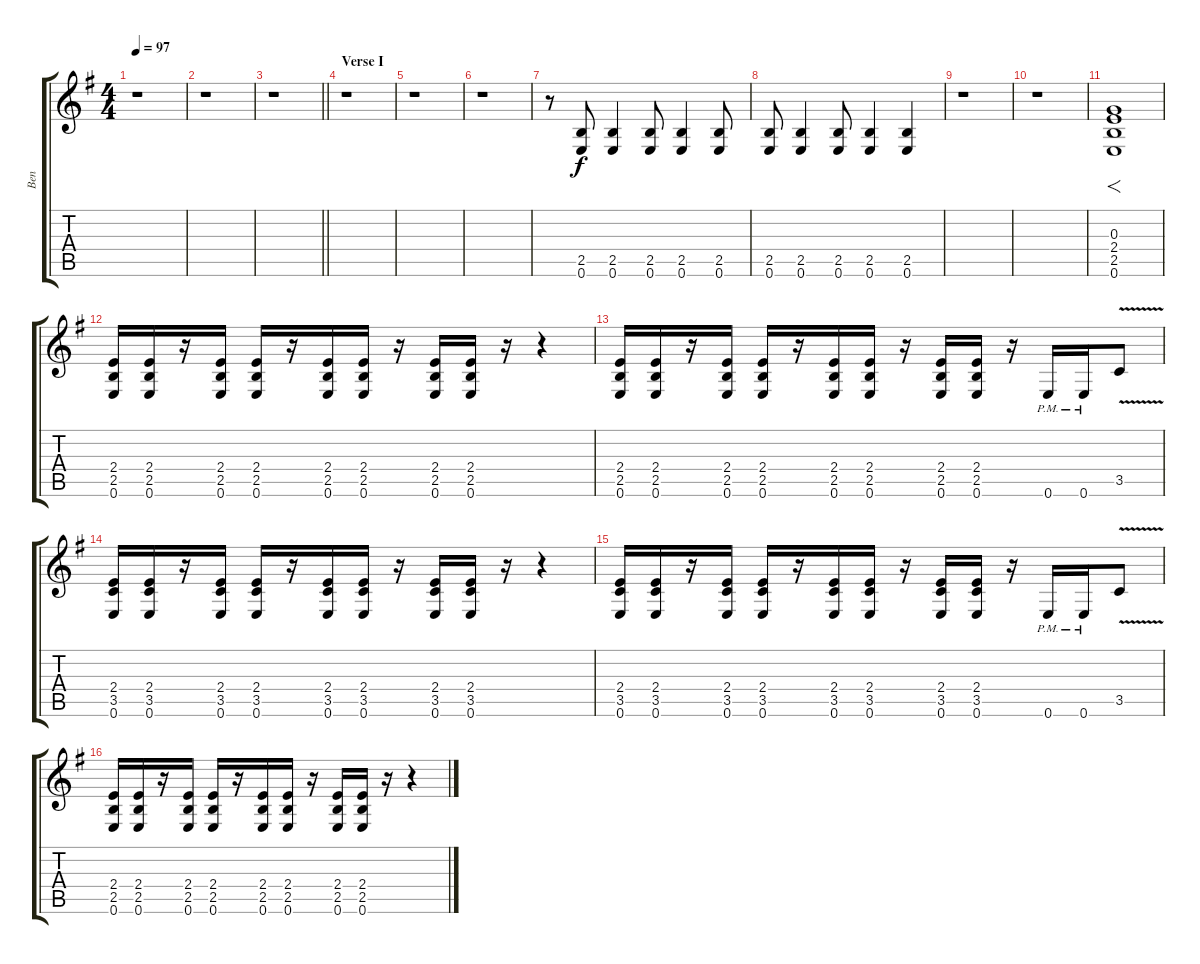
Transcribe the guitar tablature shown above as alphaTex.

\track ("Ben" "Ben") {instrument distortionguitar}
\staff {score tabs}
\tuning (E4 B3 G3 D3 A2 E2) {hide}
\ts (4 4)
\tempo 97
\clef g2
\ks g
r.1{dy f} |
r.1 |
\barLineRight lightlight
r.1 |
\section ("" "Verse I")
r.1 |
r.1 |
r.1 |
r.8 (2.5 0.6).8{volume 11 balance 5} (2.5 0.6).4 (2.5 0.6).8{balance 10} (2.5 0.6).4 (2.5 0.6).8 |
(2.5 0.6).8{volume 5 balance 5} (2.5 0.6).4 (2.5 0.6).8{balance 10} (2.5 0.6).4 (2.5 0.6).4 |
r.1{volume 13} |
r.1 |
(0.3 2.4 2.5 0.6).1{f} |
(2.4 2.5 0.6).16 (2.4 2.5 0.6).16 r.16 (2.4 2.5 0.6).16 (2.4 2.5 0.6).16 r.16 (2.4 2.5 0.6).16 (2.4 2.5 0.6).16 r.16 (2.4 2.5 0.6).16 (2.4 2.5 0.6).16 r.16 r.4 |
(2.4 2.5 0.6).16 (2.4 2.5 0.6).16 r.16 (2.4 2.5 0.6).16 (2.4 2.5 0.6).16 r.16 (2.4 2.5 0.6).16 (2.4 2.5 0.6).16 r.16 (2.4 2.5 0.6).16 (2.4 2.5 0.6).16 r.16 0.6{pm}.16 0.6{pm}.16 3.5{v}.8 |
(2.4 3.5 0.6).16 (2.4 3.5 0.6).16 r.16 (2.4 3.5 0.6).16 (2.4 3.5 0.6).16 r.16 (2.4 3.5 0.6).16 (2.4 3.5 0.6).16 r.16 (2.4 3.5 0.6).16 (2.4 3.5 0.6).16 r.16 r.4 |
(2.4 3.5 0.6).16 (2.4 3.5 0.6).16 r.16 (2.4 3.5 0.6).16 (2.4 3.5 0.6).16 r.16 (2.4 3.5 0.6).16 (2.4 3.5 0.6).16 r.16 (2.4 3.5 0.6).16 (2.4 3.5 0.6).16 r.16 0.6{pm}.16 0.6{pm}.16 3.5{v}.8 |
(2.4 2.5 0.6).16 (2.4 2.5 0.6).16 r.16 (2.4 2.5 0.6).16 (2.4 2.5 0.6).16 r.16 (2.4 2.5 0.6).16 (2.4 2.5 0.6).16 r.16 (2.4 2.5 0.6).16 (2.4 2.5 0.6).16 r.16 r.4
